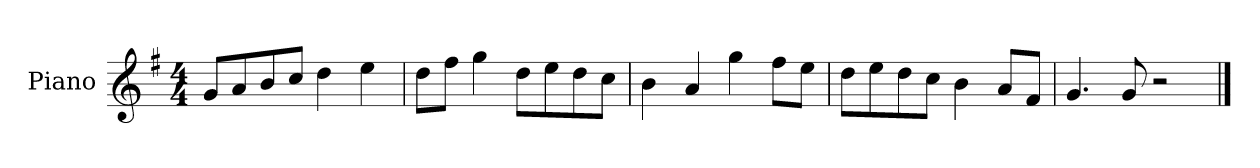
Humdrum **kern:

**kern
*part1
*staff1
*I"Piano
*I'P-no
*clefG2
*k[f#]
*M4/4
*MM90
=1
8g/L
8a/
8b/
8cc/J
4dd\
4ee\
=2
8dd\L
8ff#\J
4gg\
8dd\L
8ee\
8dd\
8cc\J
=3
4b\
4a/
4gg\
8ff#\L
8ee\J
=4
8dd\L
8ee\
8dd\
8cc\J
4b\
8a/L
8f#/J
=5
4.g/
8g/
2r
==
*-
